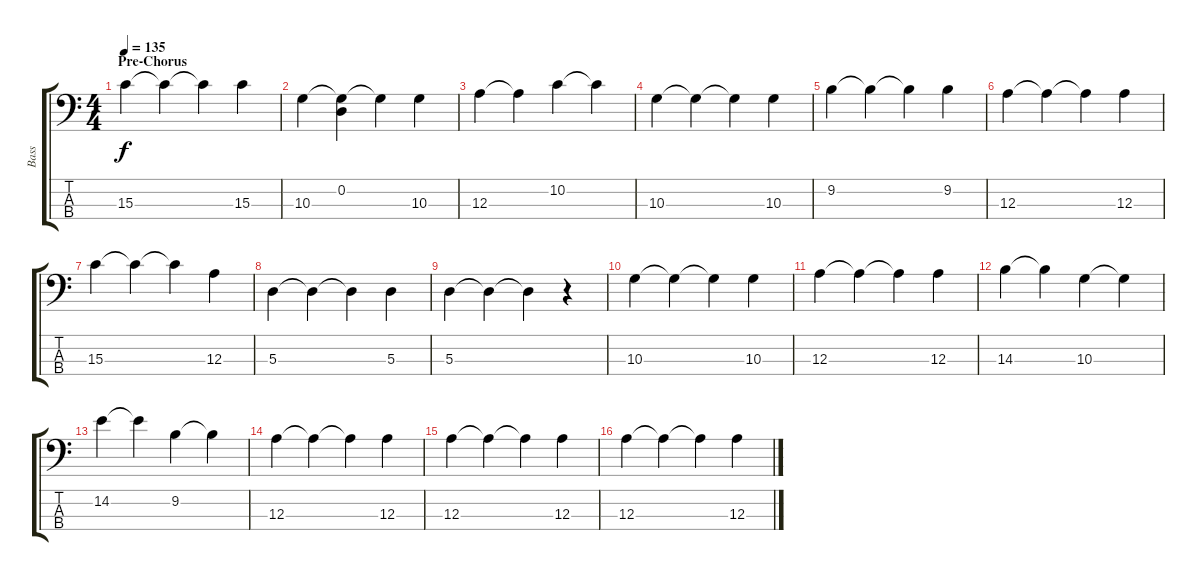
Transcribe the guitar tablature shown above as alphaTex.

\track ("Bass" "Bass") {instrument electricbassfinger}
\staff {score tabs}
\tuning (G2 D2 A1 E1) {hide}
\ts (4 4)
\section ("" "Pre-Chorus")
\tempo 135
\clef f4
\ks c
15.3.4{dy f} 15.3{t}.4 15.3{t}.4 15.3.4 |
10.3.4 (0.2 10.3{t}).4 10.3{t}.4 10.3.4 |
12.3.4 12.3{t}.4 10.2.4 10.2{t}.4 |
10.3.4 10.3{t}.4 10.3{t}.4 10.3.4 |
9.2.4 9.2{t}.4 9.2{t}.4 9.2.4 |
12.3.4 12.3{t}.4 12.3{t}.4 12.3.4 |
15.3.4 15.3{t}.4 15.3{t}.4 12.3.4 |
5.3.4 5.3{t}.4 5.3{t}.4 5.3.4 |
5.3.4 5.3{t}.4 5.3{t}.4 r.4 |
10.3.4 10.3{t}.4 10.3{t}.4 10.3.4 |
12.3.4 12.3{t}.4 12.3{t}.4 12.3.4 |
14.3.4 14.3{t}.4 10.3.4 10.3{t}.4 |
14.2.4 14.2{t}.4 9.2.4 9.2{t}.4 |
12.3.4 12.3{t}.4 12.3{t}.4 12.3.4 |
12.3.4 12.3{t}.4 12.3{t}.4 12.3.4 |
12.3.4 12.3{t}.4 12.3{t}.4 12.3.4
